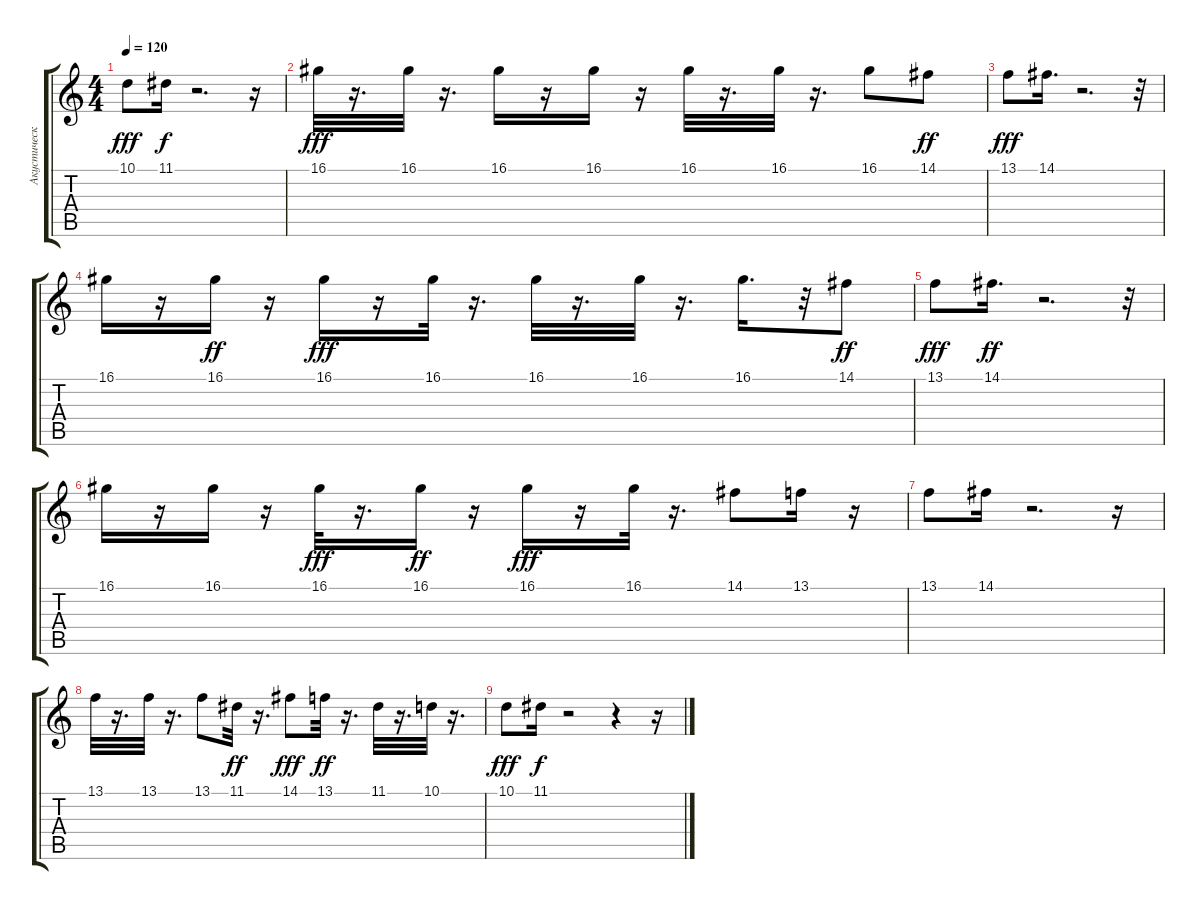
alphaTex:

\track ("Акустический Гранд Роял" "Акустическ") {instrument acousticgrandpiano}
\staff {score tabs}
\tuning (E4 B3 G3 D3 A2 E2) {hide}
\ts (4 4)
\tempo 120
\clef g2
\ks c
10.1.8{dy fff} 11.1.16{dy f} r.2{d} r.16 |
16.1.32{dy fff} r.16{d} 16.1.32 r.16{d} 16.1.16 r.16 16.1.16 r.16 16.1.32 r.16{d} 16.1.32 r.16{d} 16.1.8 14.1.8{dy ff} |
13.1.8{dy fff} 14.1.16{d} r.2{d} r.32 |
16.1.16 r.16 16.1.16{dy ff} r.16 16.1.16{dy fff} r.16 16.1.32 r.16{d} 16.1.32 r.16{d} 16.1.32 r.16{d} 16.1.16{d} r.32 14.1.8{dy ff} |
13.1.8{dy fff} 14.1.16{d dy ff} r.2{d} r.32 |
16.1.16 r.16 16.1.16 r.16 16.1.32{dy fff} r.16{d} 16.1.16{dy ff} r.16 16.1.16{dy fff} r.16 16.1.32 r.16{d} 14.1.8 13.1.16 r.16 |
13.1.8 14.1.16 r.2{d} r.16 |
13.1.32 r.16{d} 13.1.32 r.16{d} 13.1.8 11.1.32{dy ff} r.16{d} 14.1.8{dy fff} 13.1.32{dy ff} r.16{d} 11.1.32 r.16{d} 10.1.32 r.16{d} |
10.1.8{dy fff} 11.1.16{dy f} r.2 r.4 r.16
